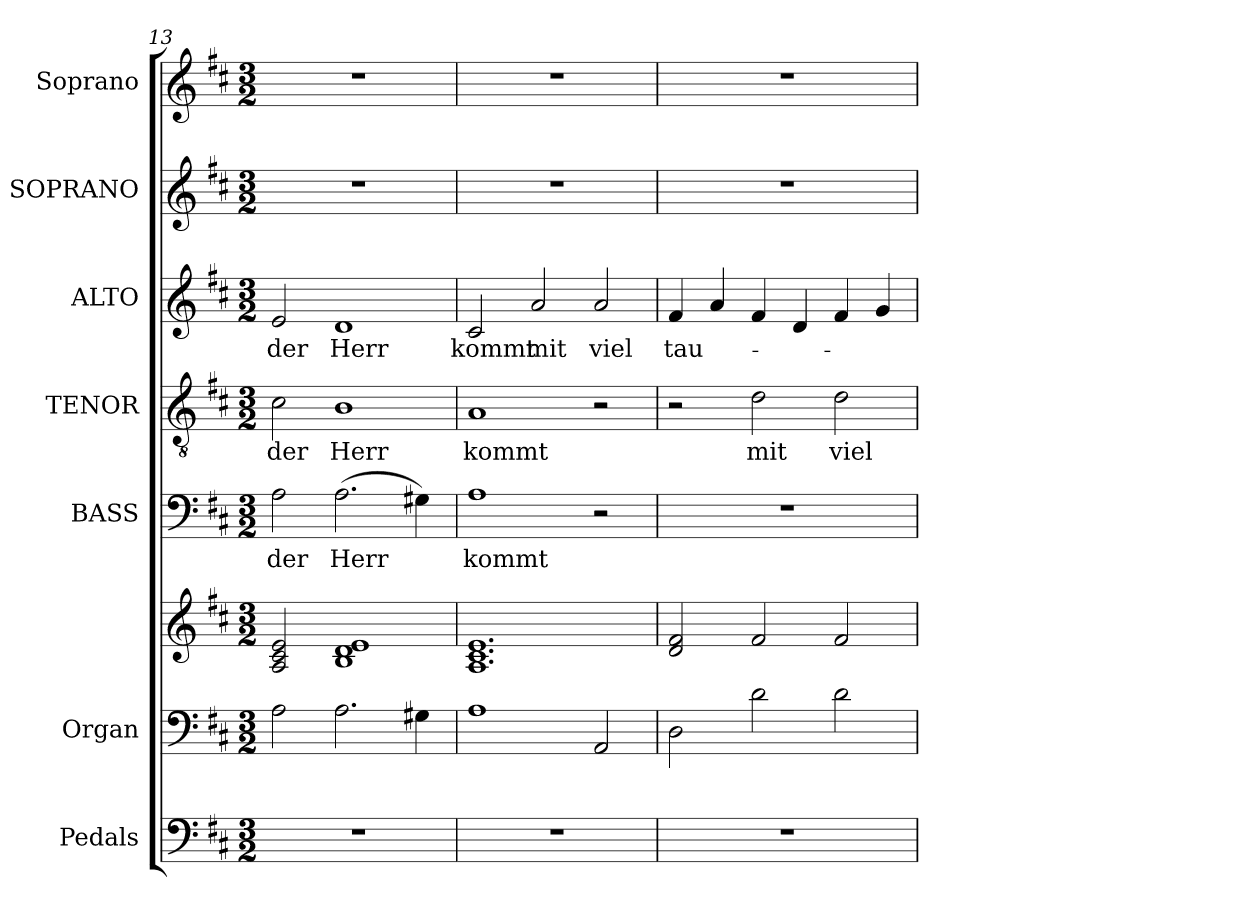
**kern	**kern	**kern	**kern	**text	**kern	**text	**kern	**text	**kern	**kern
*part7	*part6	*part6	*part5	*part5	*part4	*part4	*part3	*part3	*part2	*part1
*staff8	*staff7	*staff6	*staff5	*staff5	*staff4	*staff4	*staff3	*staff3	*staff2	*staff1
*I"Pedals	*I"Organ	*	*I"BASS	*	*I"TENOR	*	*I"ALTO	*	*I"SOPRANO	*I"Soprano
*I'Ped.	*I'Org.	*	*I'B.	*	*I'T.	*	*I'A.	*	*I'S.	*I'S.
*clefF4	*clefF4	*clefG2	*clefF4	*	*clefGv2	*	*clefG2	*	*clefG2	*clefG2
*	*	*	*	*	*ITrd7c12	*	*	*	*	*
*k[f#c#]	*k[f#c#]	*k[f#c#]	*k[f#c#]	*	*k[f#c#]	*	*k[f#c#]	*	*k[f#c#]	*k[f#c#]
*D:	*D:	*D:	*D:	*	*D:	*	*D:	*	*D:	*D:
*M3/2	*M3/2	*M3/2	*M3/2	*	*M3/2	*	*M3/2	*	*M3/2	*M3/2
=13	=13	=13	=13	=13	=13	=13	=13	=13	=13	=13
!LO:N:vis=1	!	!	!	!	!	!	!	!	!	!
!	!	!	!	!LO:LY:b:color=#000000	!	!	!	!	!	!
!	!	!	!	!	!	!LO:LY:b:color=#000000	!	!	!	!
!	!	!	!	!	!	!	!	!LO:LY:b:color=#000000	!LO:N:vis=1	!LO:N:vis=1
1.r	2Ai\	2Ai/ 2c#i 2ei	2Ai\	der	2C#i\	der	2ei/	der	1.r	1.r
!	!	!	!	!LO:LY:b:color=#000000	!	!	!	!	!	!
!	!	!	!	!	!	!LO:LY:b:color=#000000	!	!	!	!
!	!	!	!	!	!	!	!	!LO:LY:b:color=#000000	!	!
.	2.Ai\	1Bi 1di 1ei	(2.Ai\	Herr	1BBi	Herr	1di	Herr	.	.
.	4G#Xi\	.	4G#Xi\)	.	.	.	.	.	.	.
!!LO:PB:g=z
=14	=14	=14	=14	=14	=14	=14	=14	=14	=14	=14
!LO:N:vis=1	!	!	!	!	!	!	!	!	!	!
!	!	!	!	!LO:LY:b:color=#000000	!	!	!	!	!	!
!	!	!	!	!	!	!LO:LY:b:color=#000000	!	!	!	!
!	!	!	!	!	!	!	!	!LO:LY:b:color=#000000	!LO:N:vis=1	!LO:N:vis=1
1.r	1Ai	1.Ai 1.c#i 1.ei	1Ai	kommt	1AAi	kommt	2c#i/	kommt	1.r	1.r
!	!	!	!	!	!	!	!	!LO:LY:b:color=#000000	!	!
.	.	.	.	.	.	.	2ai/	mit	.	.
!	!	!	!	!	!	!	!	!LO:LY:b:color=#000000	!	!
.	2AAi/	.	2r	.	2r	.	2ai/	viel	.	.
=15	=15	=15	=15	=15	=15	=15	=15	=15	=15	=15
!LO:N:vis=1	!	!	!LO:N:vis=1	!	!	!	!	!	!	!
!	!	!	!	!	!	!	!	!LO:LY:b:color=#000000	!LO:N:vis=1	!LO:N:vis=1
1.r	2Di\	2di/ 2f#i	1.r	.	2r	.	4f#i/	tau-	1.r	1.r
.	.	.	.	.	.	.	4ai/	.	.	.
!	!	!	!	!	!	!LO:LY:b:color=#000000	!	!	!	!
.	2di\	2f#i/	.	.	2Di\	mit	4f#i/	.	.	.
.	.	.	.	.	.	.	4di/	.	.	.
!	!	!	!	!	!	!LO:LY:b:color=#000000	!	!	!	!
.	2di\	2f#i/	.	.	2Di\	viel	4f#i/	.	.	.
.	.	.	.	.	.	.	4gi/	.	.	.
=	=	=	=	=	=	=	=	=	=	=
*-	*-	*-	*-	*-	*-	*-	*-	*-	*-	*-
